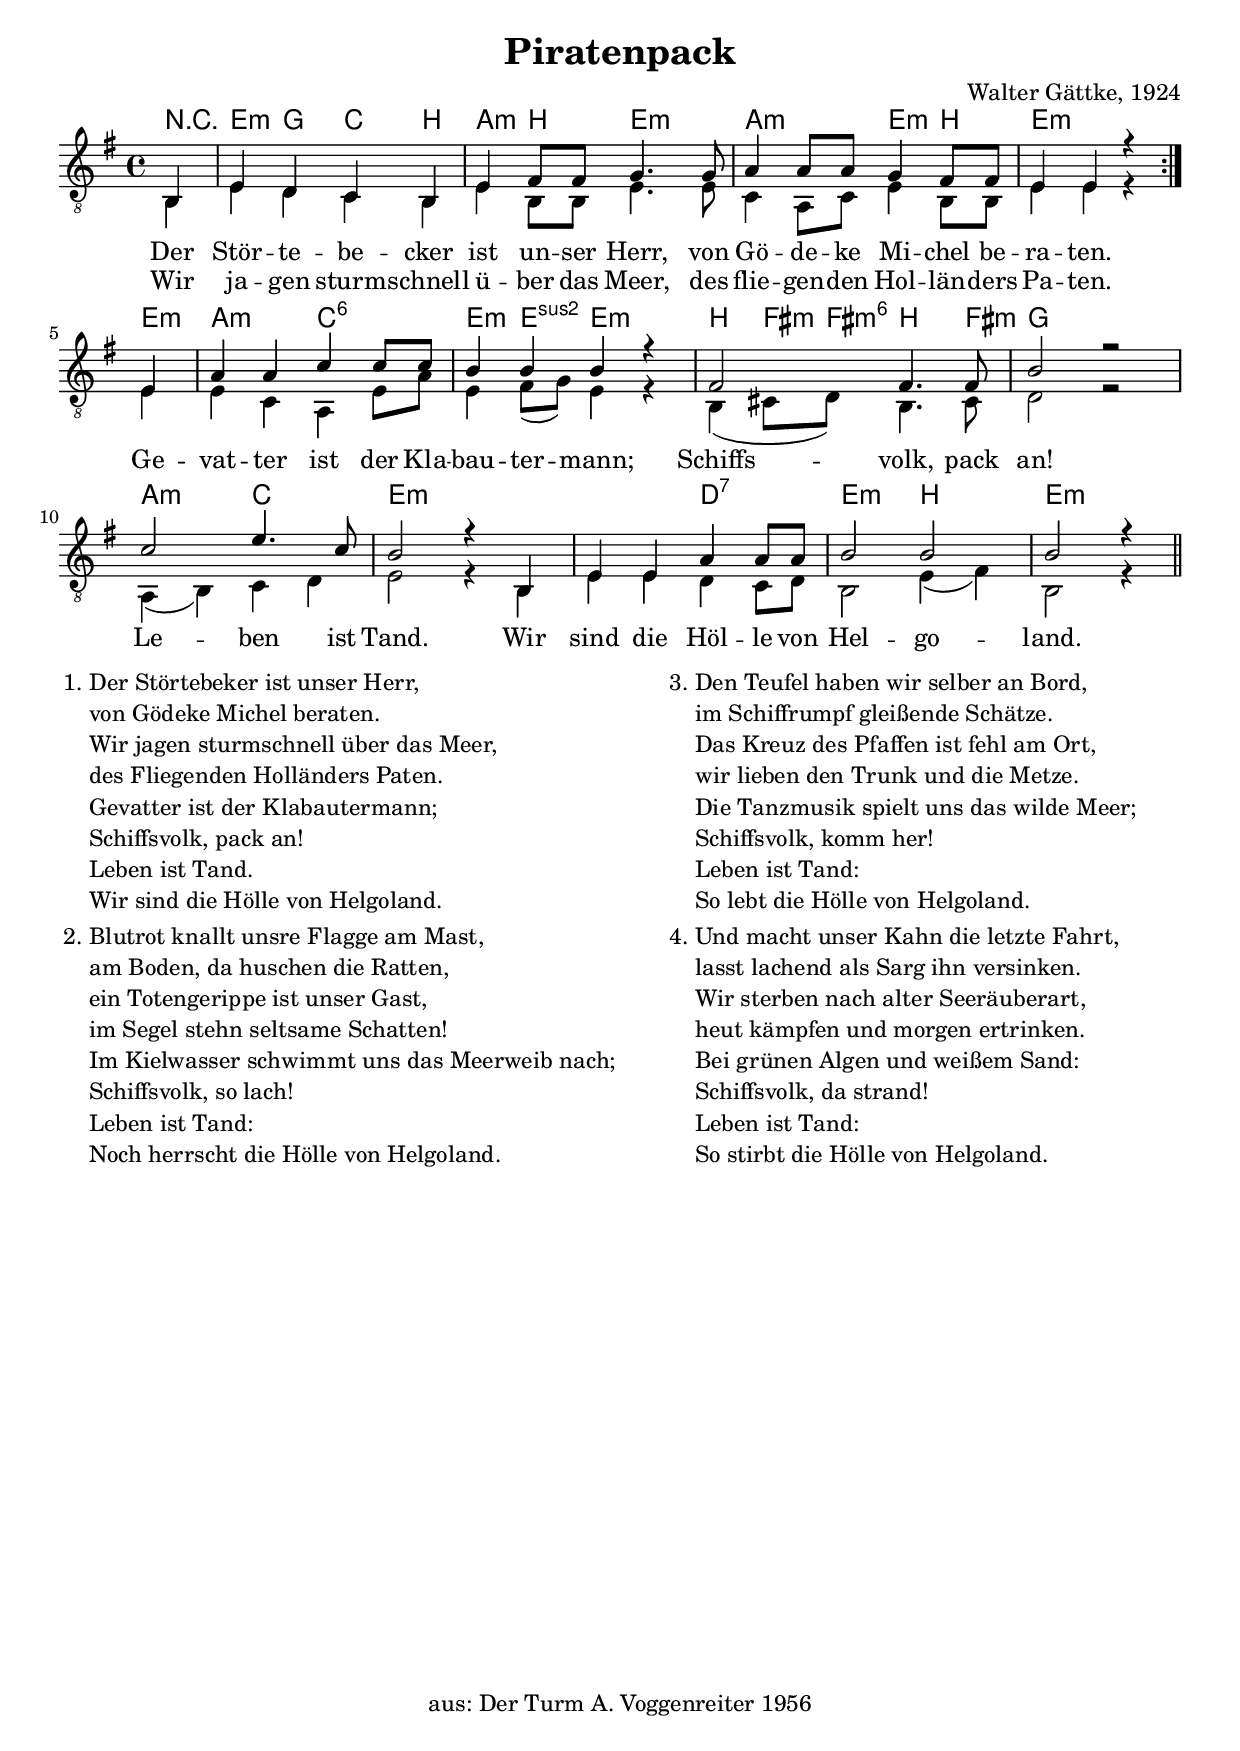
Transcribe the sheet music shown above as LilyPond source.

\version "2.12.0"
#(ly:set-option (quote no-point-and-click))
%#(set-global-staff-size 18)

\header{
	title = "Piratenpack"
%	poet = "T: "
	composer = "Walter Gättke, 1924"
%	instrument = "2 voc + git"
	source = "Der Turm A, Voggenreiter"
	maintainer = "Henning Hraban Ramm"
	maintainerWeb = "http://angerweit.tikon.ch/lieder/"
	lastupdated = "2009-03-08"
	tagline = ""
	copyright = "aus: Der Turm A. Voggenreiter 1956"
}

global = {
	\clef "G_8"
	\key e \minor
	\time 4/4
}

akkorde = \chordmode {
	\repeat volta 2 {
		\partial 4
		r4 | 
		e:m g c b |
		a:m b e:m e:m |
		a:m a:m e:m b
		\partial 2.
		e:m e2:m
	}
	\partial 4
	e4:m |
	a2:m c:6 |
	e4:m e:m2 e2:m |
	b4 fis8:m fis:m6 b4. fis8:m |
	g1 |
	a2:m c |
	e1:m |
	e2:m d:7 |
	e:m b
	\partial 2.
	e2.:m
}

dynamics = \relative c {
	r1\mp
}

oberstimme = \relative c {
	\voiceOne
	\repeat volta 2 {
		\partial 4
		b4 |
		e d c b |
		e fis8 fis g4. g8 |
		a4 a8 a g4 fis8 fis
		\partial 2.
		e4 e r
	}
	\partial 4
	e4 |
	a a c c8 c |
	b4 b b r |
	fis2 fis4. fis8 |
	b2 r |
	c e4. c8 |
	b2 r4 b, |
	e e a a8 a |
	b2 b
	\partial 2.
	b r4
}

unterstimme = \relative c {
	\voiceTwo
	\repeat volta 2 {
		\partial 4
		b4 |
		e d c b |
		e b8 b e4. e8 |
		c4 a8 c e4 b8 b
		\partial 2.
		e4 e r
	}
	\partial 4
	e4 |
	e c a e'8 a |
	e4 fis8( g) e4 r |
	b( cis8 d) b4. cis8 |
	d2 r |
	a4( b) c d |
	e2 r4 b |
	e e d c8 d |
	b2 e4( fis) 
	\partial 2.
	b,2 r4
	\bar "||"
}

text = \lyricmode {
%	\set stanza = "1. "
	Der Stör -- te -- be -- cker ist un -- ser Herr,
	von Gö -- de -- ke Mi -- chel be -- ra -- ten.
%	Wir jagen sturmschnell über das Meer,
%	des fliegenden Holländers Paten.
	Ge -- vat -- ter ist der Kla -- bau -- ter -- mann;
	Schiffs -- volk, pack an!
	Le -- ben ist Tand.
	Wir sind die Höl -- le von Hel -- go -- land.
}

textRep = \lyricmode {
	Wir ja -- gen sturm -- schnell ü -- ber das Meer,
	des flie -- gen -- den Hol -- län -- ders Pa -- ten.
}

% Papier-Ausgabe
\score {
	<<
		%\override Score . LyricText #'font-name = #"Gentium"
		%\override Score . BarNumber 
		%    #'break-visibility = #all-invisible
		\context ChordNames {
			%\override ChordNames . ChordName  #'font-name = #"Gentium"
			\germanChords
			\set chordChanges = ##t
			\akkorde
		}
		\context Staff = Oben <<
			\global
			\context Voice = "eins" \oberstimme
			\context Voice = "zwei" \unterstimme
		>>
		\lyricsto "eins" \new Lyrics { \text }
		\lyricsto "eins" \new Lyrics { \textRep }
%		\context Staff = Unten <<
%			\global
%			%\context Voice = "eins" \oberstimme
%			\context Voice = "zwei" \unterstimme
%		>>
	>>
	\layout { 
		indent = 0\cm
		%linewidth = 123\mm
	}
}
\markup{}
\markup {
   \fill-line {
	 \hspace #0.1 % Abstand vom linken Rand
	  \column {
	   \line { "1."
		 \column {
			"Der Störtebeker ist unser Herr,"
			"von Gödeke Michel beraten."
			"Wir jagen sturmschnell über das Meer,"
			"des Fliegenden Holländers Paten."
			"Gevatter ist der Klabautermann;"
			"Schiffsvolk, pack an!"
			"Leben ist Tand."
			"Wir sind die Hölle von Helgoland."
		 }
	   }
	   \hspace #0.2 % Abstand zwischen Strophen
	   \line { "2."
		 \column {
			"Blutrot knallt unsre Flagge am Mast,"
			"am Boden, da huschen die Ratten,"
			"ein Totengerippe ist unser Gast,"
			"im Segel stehn seltsame Schatten!"
			"Im Kielwasser schwimmt uns das Meerweib nach;"
			"Schiffsvolk, so lach!"
			"Leben ist Tand:"
			"Noch herrscht die Hölle von Helgoland."
		 }
	   }
	 }
	 \hspace #0.1  % Abstand zwischen Spalten
	  \column {
	   \line { "3."
		 \column {
			"Den Teufel haben wir selber an Bord,"
			"im Schiffrumpf gleißende Schätze."
			"Das Kreuz des Pfaffen ist fehl am Ort,"
			"wir lieben den Trunk und die Metze."
			"Die Tanzmusik spielt uns das wilde Meer;"
			"Schiffsvolk, komm her!"
			"Leben ist Tand:"
			"So lebt die Hölle von Helgoland."
		 }
	   }
	   \hspace #0.2 % Abstand zwischen Strophen
	   \line { "4."
		 \column {
			"Und macht unser Kahn die letzte Fahrt,"
			"lasst lachend als Sarg ihn versinken."
			"Wir sterben nach alter Seeräuberart,"
			"heut kämpfen und morgen ertrinken."
			"Bei grünen Algen und weißem Sand:"
			"Schiffsvolk, da strand!"
			"Leben ist Tand:"
			"So stirbt die Hölle von Helgoland."
		 }
	   }
	 }
   \hspace #0.1 % Abstand zum rechten Rand
   }
 }

% MIDI
\score {
	\unfoldRepeats {
		<<
			\context Staff = chords <<
				\set Staff.midiInstrument = "fx 4 (atmosphere)"
				\context Voice = chords {
					<< \dynamics \akkorde >>
				}
			>>
			\context Staff = ober <<
				\set Staff.midiInstrument = "trumpet"
				\context Voice = ober \oberstimme
			>>
			\context Staff = unter <<
				\set Staff.midiInstrument = "synthbrass 2"
				\context Voice = unter \unterstimme
			>>
		>>
	}
	
  \midi {
    \context {
      \Score
      tempoWholesPerMinute = #(ly:make-moment 120 4)
      }
    }


}

